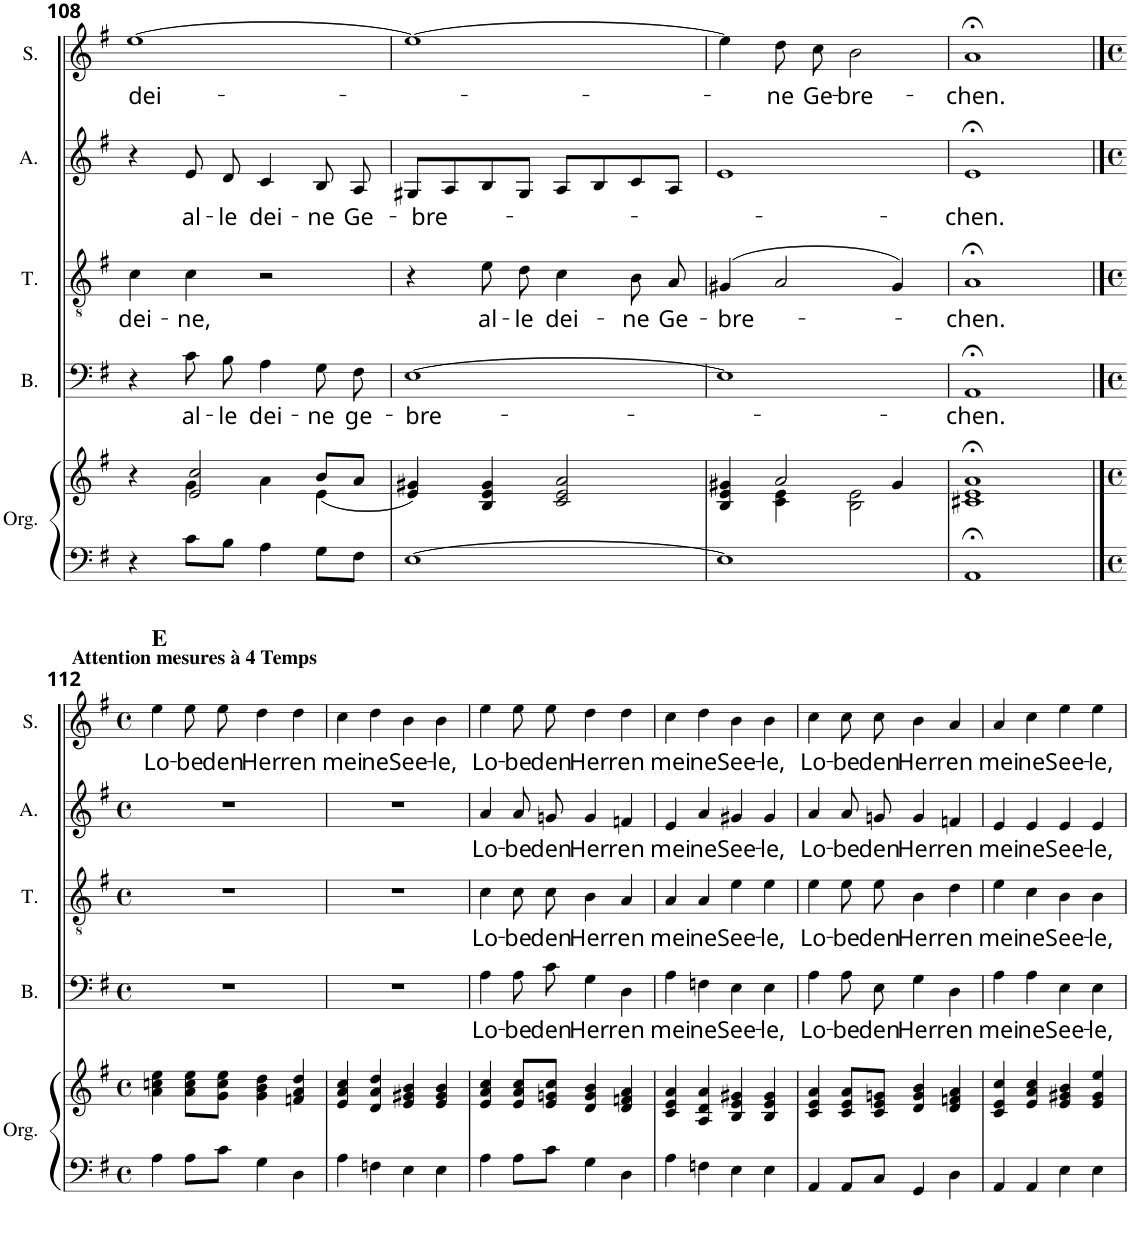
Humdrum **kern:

**kern	**kern	**kern	**text	**kern	**text	**kern	**text	**kern	**text
*part5	*part5	*part4	*part4	*part3	*part3	*part2	*part2	*part1	*part1
*staff6	*staff5	*staff4	*staff4	*staff3	*staff3	*staff2	*staff2	*staff1	*staff1
*I"Orgue	*	*I"Basse	*	*I"Ténor	*	*I"Alto	*	*I"Soprano	*
*I'Org.	*	*I'B.	*	*I'T.	*	*I'A.	*	*I'S.	*
!!LO:PB:g=z
*clefF4	*clefG2	*clefF4	*	*clefGv2	*	*clefG2	*	*clefG2	*
*k[f#]	*k[f#]	*k[f#]	*	*k[f#]	*	*k[f#]	*	*k[f#]	*
*M2/2	*M2/2	*M2/2	*	*M2/2	*	*M2/2	*	*M2/2	*
*met(c|)	*met(c|)	*met(c|)	*	*met(c|)	*	*met(c|)	*	*met(c|)	*
=108	=108	=108	=108	=108	=108	=108	=108	=108	=108
*	*^	*	*	*	*	*	*	*	*
!	!	!	!	!	!	!LO:LY:b	!	!	!	!LO:LY:b
4r	4r	4ryy	4r	.	4c\	dei-	4r	.	[1ee	dei-
!	!	!	!	!LO:LY:b	!	!LO:LY:b	!	!LO:LY:b	!	!
8c\L	2e/ 2cc/	4g\	8c\L	al-	4c\	-ne,	8e/	al-	.	.
!	!	!	!	!LO:LY:b	!	!	!	!LO:LY:b	!	!
8B\J	.	.	8B\J	-le	.	.	8d/	-le	.	.
!	!	!	!	!LO:LY:b	!	!	!	!LO:LY:b	!	!
4A\	.	4a\	4A\	dei-	2r	.	4c/	dei-	.	.
!	!	!	!	!LO:LY:b	!	!	!	!LO:LY:b	!	!
8G\L	8b/L	(4e\	8G\L	-ne	.	.	8B/	-ne	.	.
!	!	!	!	!LO:LY:b	!	!	!	!LO:LY:b	!	!
8F#\J	8a/J	.	8F#\J	ge-	.	.	8A/	Ge-	.	.
=109	=109	=109	=109	=109	=109	=109	=109	=109	=109	=109
!	!	!	!	!LO:LY:b	!	!	!	!LO:LY:b	!	!
[1E	4g#X/	4e/)	[1E	-bre-	4r	.	8G#X/L	-bre-	1ee_	.
.	.	.	.	.	.	.	8A/	.	.	.
!	!	!	!	!	!	!LO:LY:b	!	!	!	!
.	4B/ 4e/ 4g#/	2.ryy	.	.	8e\L	al-	8B/	.	.	.
!	!	!	!	!	!	!LO:LY:b	!	!	!	!
.	.	.	.	.	8d\J	-le	8G#/J	.	.	.
!	!	!	!	!	!	!LO:LY:b	!	!	!	!
.	2c/ 2e/ 2a/	.	.	.	4c\	dei-	8A/L	.	.	.
.	.	.	.	.	.	.	8B/	.	.	.
!	!	!	!	!	!	!LO:LY:b	!	!	!	!
.	.	.	.	.	8B/L	-ne	8c/	.	.	.
!	!	!	!	!	!	!LO:LY:b	!	!	!	!
.	.	.	.	.	8A/J	Ge-	8A/J	.	.	.
=110	=110	=110	=110	=110	=110	=110	=110	=110	=110	=110
!	!	!	!	!	!	!LO:LY:b	!	!	!	!
1E]	4B/ 4e/ 4g#X/	4ryy	1E]	.	(>4G#X/	-bre-	1e	.	4ee\]	.
!	!	!	!	!	!	!	!	!	!	!LO:LY:b
.	2a/	4c\ 4e\	.	.	2A/	.	.	.	8dd\L	-ne
!	!	!	!	!	!	!	!	!	!	!LO:LY:b
.	.	.	.	.	.	.	.	.	8cc\J	Ge-
!	!	!	!	!	!	!	!	!	!	!LO:LY:b
.	.	2B\ 2e\	.	.	.	.	.	.	2b\	-bre-
.	4g#/	.	.	.	4G#/)	.	.	.	.	.
*	*v	*v	*	*	*	*	*	*	*	*
=111	=111	=111	=111	=111	=111	=111	=111	=111	=111
!	!	!	!LO:LY:b	!	!LO:LY:b	!	!LO:LY:b	!	!LO:LY:b
1AA;<	1c#X;< 1e;< 1a;<	1AA;<	-chen.	1A;<	-chen.	1e;<	-chen.	1a;<	-chen.
!!LO:LB:g=z
==112	==112	==112	==112	==112	==112	==112	==112	==112	==112
*M4/4	*M4/4	*M4/4	*	*M4/4	*	*M4/4	*	*M4/4	*
*met(c)	*met(c)	*met(c)	*	*met(c)	*	*met(c)	*	*met(c)	*
!	!	!	!	!	!	!	!	!LO:TX:a:B:t=E	!
!	!	!	!	!	!	!	!	!LO:TX:a:B:t=Attention mesures à 4 Temps	!
!	!	!	!	!	!	!	!	!	!LO:LY:b
4A\	4a\ 4ccn\ 4ee\	1r	.	1r	.	1r	.	4ee\	Lo-
!	!	!	!	!	!	!	!	!	!LO:LY:b
8A\L	8a\ 8cc\ 8ee\L	.	.	.	.	.	.	8ee\L	-be
!	!	!	!	!	!	!	!	!	!LO:LY:b
8c\J	8g\ 8cc\ 8ee\J	.	.	.	.	.	.	8ee\J	den
!	!	!	!	!	!	!	!	!	!LO:LY:b
4G\	4g\ 4b\ 4dd\	.	.	.	.	.	.	4dd\	Her-
!	!	!	!	!	!	!	!	!	!LO:LY:b
4D\	4fn/ 4a/ 4dd/	.	.	.	.	.	.	4dd\	-ren
=113	=113	=113	=113	=113	=113	=113	=113	=113	=113
!	!	!	!	!	!	!	!	!	!LO:LY:b
4A\	4e/ 4a/ 4cc/	1r	.	1r	.	1r	.	4cc\	mei-
!	!	!	!	!	!	!	!	!	!LO:LY:b
4Fn\	4d/ 4a/ 4dd/	.	.	.	.	.	.	4dd\	-ne
!	!	!	!	!	!	!	!	!	!LO:LY:b
4E\	4e/ 4g#X/ 4b/	.	.	.	.	.	.	4b\	See-
!	!	!	!	!	!	!	!	!	!LO:LY:b
4E\	4e/ 4g#/ 4b/	.	.	.	.	.	.	4b\	-le,
=114	=114	=114	=114	=114	=114	=114	=114	=114	=114
!	!	!	!LO:LY:b	!	!LO:LY:b	!	!LO:LY:b	!	!LO:LY:b
4A\	4e/ 4a/ 4cc/	4A\	Lo-	4c\	Lo-	4a/	Lo-	4ee\	Lo-
!	!	!	!LO:LY:b	!	!LO:LY:b	!	!LO:LY:b	!	!LO:LY:b
8A\L	8e/ 8a/ 8cc/L	8A\L	-be	8c\L	-be	8a/	-be	8ee\L	-be
!	!	!	!LO:LY:b	!	!LO:LY:b	!	!LO:LY:b	!	!LO:LY:b
8c\J	8e/ 8gn/ 8cc/J	8c\J	den	8c\J	den	8gn/	den	8ee\J	den
!	!	!	!LO:LY:b	!	!LO:LY:b	!	!LO:LY:b	!	!LO:LY:b
4G\	4d/ 4g/ 4b/	4G\	Her-	4B\	Her-	4g/	Her-	4dd\	Her-
!	!	!	!LO:LY:b	!	!LO:LY:b	!	!LO:LY:b	!	!LO:LY:b
4D\	4d/ 4fn/ 4a/	4D\	-ren	4A/	-ren	4fn/	-ren	4dd\	-ren
=115	=115	=115	=115	=115	=115	=115	=115	=115	=115
!	!	!	!LO:LY:b	!	!LO:LY:b	!	!LO:LY:b	!	!LO:LY:b
4A\	4c/ 4e/ 4a/	4A\	mei-	4A/	mei-	4e/	mei-	4cc\	mei-
!	!	!	!LO:LY:b	!	!LO:LY:b	!	!LO:LY:b	!	!LO:LY:b
4Fn\	4A/ 4d/ 4a/	4Fn\	-ne	4A/	-ne	4a/	-ne	4dd\	-ne
!	!	!	!LO:LY:b	!	!LO:LY:b	!	!LO:LY:b	!	!LO:LY:b
4E\	4B/ 4e/ 4g#X/	4E\	See-	4e\	See-	4g#X/	See-	4b\	See-
!	!	!	!LO:LY:b	!	!LO:LY:b	!	!LO:LY:b	!	!LO:LY:b
4E\	4B/ 4e/ 4g#/	4E\	-le,	4e\	-le,	4g#/	-le,	4b\	-le,
=116	=116	=116	=116	=116	=116	=116	=116	=116	=116
!	!	!	!LO:LY:b	!	!LO:LY:b	!	!LO:LY:b	!	!LO:LY:b
4AA/	4c/ 4e/ 4a/	4A\	Lo-	4e\	Lo-	4a/	Lo-	4cc\	Lo-
!	!	!	!LO:LY:b	!	!LO:LY:b	!	!LO:LY:b	!	!LO:LY:b
8AA/L	8c/ 8e/ 8a/L	8A\L	-be	8e\L	-be	8a/	-be	8cc\L	-be
!	!	!	!LO:LY:b	!	!LO:LY:b	!	!LO:LY:b	!	!LO:LY:b
8C/J	8c/ 8e/ 8gn/J	8E\J	den	8e\J	den	8gn/	den	8cc\J	den
!	!	!	!LO:LY:b	!	!LO:LY:b	!	!LO:LY:b	!	!LO:LY:b
4GG/	4d/ 4g/ 4b/	4G\	Her-	4B\	Her-	4g/	Her-	4b\	Her-
!	!	!	!LO:LY:b	!	!LO:LY:b	!	!LO:LY:b	!	!LO:LY:b
4D\	4d/ 4fn/ 4a/	4D\	-ren	4d\	-ren	4fn/	-ren	4a/	-ren
=117	=117	=117	=117	=117	=117	=117	=117	=117	=117
!	!	!	!LO:LY:b	!	!LO:LY:b	!	!LO:LY:b	!	!LO:LY:b
4AA/	4c/ 4e/ 4cc/	4A\	mei-	4e\	mei-	4e/	mei-	4a/	mei-
!	!	!	!LO:LY:b	!	!LO:LY:b	!	!LO:LY:b	!	!LO:LY:b
4AA/	4e/ 4a/ 4cc/	4A\	-ne	4c\	-ne	4e/	-ne	4cc\	-ne
!	!	!	!LO:LY:b	!	!LO:LY:b	!	!LO:LY:b	!	!LO:LY:b
4E\	4e/ 4g#X/ 4b/	4E\	See-	4B\	See-	4e/	See-	4ee\	See-
!	!	!	!LO:LY:b	!	!LO:LY:b	!	!LO:LY:b	!	!LO:LY:b
4E\	4e/ 4g#/ 4ee/	4E\	-le,	4B\	-le,	4e/	-le,	4ee\	-le,
=	=	=	=	=	=	=	=	=	=
*-	*-	*-	*-	*-	*-	*-	*-	*-	*-
